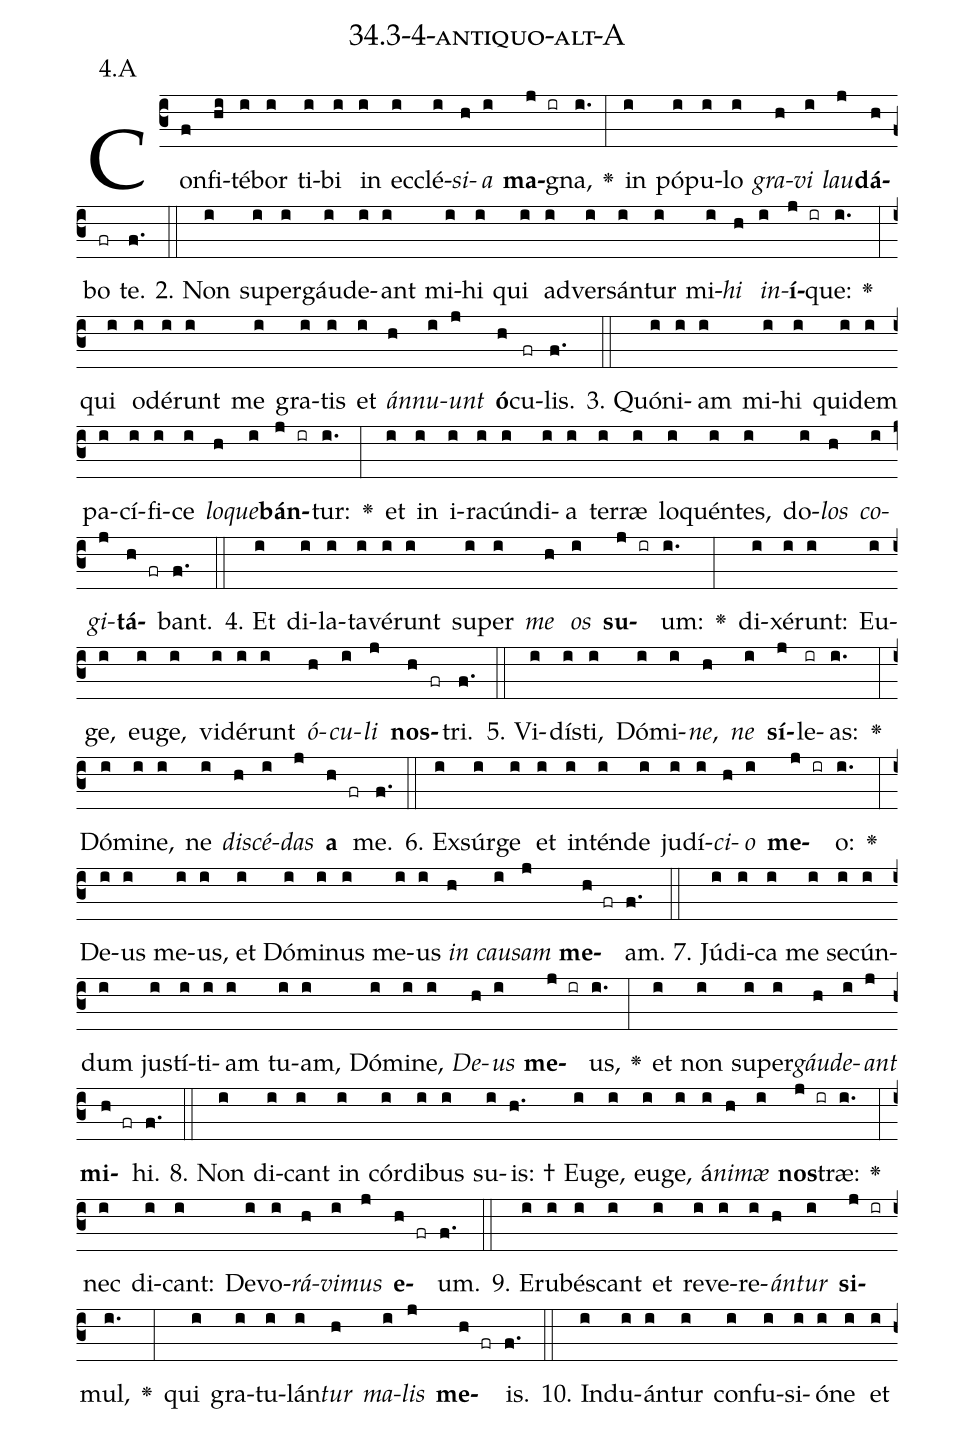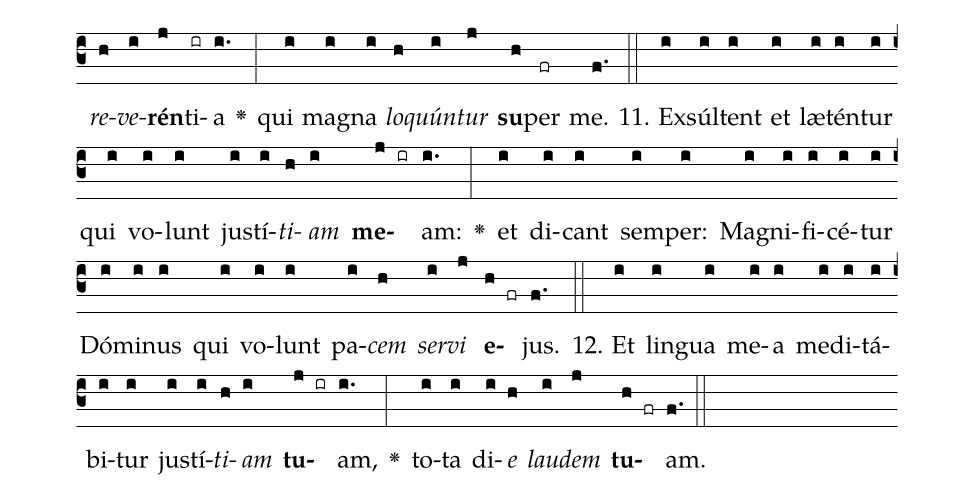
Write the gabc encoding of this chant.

name: 34.3-4-antiquo-alt-A;
annotation: 4.A;
%%
(c3)Con(f)fi(hi)té(i)bor(i) ti(i)bi(i) in(i) ec(i)clé(i)<i>si</i>(h)<i>a</i>(i) <b>ma</b>(j ir)gna,(i.) <v>\greheightstar</v>(:) in(i) pó(i)pu(i)lo(i) <i>gra</i>(h)<i>vi</i>(i) <i>lau</i>(j)<b>dá</b>(h)bo(fr) te.(f.) (::)
2. Non(i) su(i)per(i)gáu(i)de(i)ant(i) mi(i)hi(i) qui(i) ad(i)ver(i)sán(i)tur(i) mi(i)<i>hi</i>(h) <i>in</i>(i)<b>í</b>(j ir)que:(i.) <v>\greheightstar</v>(:) qui(i) o(i)dé(i)runt(i) me(i) gra(i)tis(i) et(i) <i>án</i>(h)<i>nu</i>(i)<i>unt</i>(j) <b>ó</b>(h)cu(fr)lis.(f.) (::)
3. Quón(i)i(i)am(i) mi(i)hi(i) qui(i)dem(i) pa(i)cí(i)fi(i)ce(i) <i>lo</i>(h)<i>que</i>(i)<b>bán</b>(j ir)tur:(i.) <v>\greheightstar</v>(:) et(i) in(i) i(i)ra(i)cún(i)di(i)a(i) ter(i)ræ(i) lo(i)quén(i)tes,(i) do(i)<i>los</i>(h) <i>co</i>(i)<i>gi</i>(j)<b>tá</b>(h fr)bant.(f.) (::)
4. Et(i) di(i)la(i)ta(i)vé(i)runt(i) su(i)per(i) <i>me</i>(h) <i>os</i>(i) <b>su</b>(j ir)um:(i.) <v>\greheightstar</v>(:) di(i)xé(i)runt:(i) Eu(i)ge,(i) eu(i)ge,(i) vi(i)dé(i)runt(i) <i>ó</i>(h)<i>cu</i>(i)<i>li</i>(j) <b>nos</b>(h fr)tri.(f.) (::)
5. Vi(i)dís(i)ti,(i) Dó(i)mi(i)<i>ne</i>,(h) <i>ne</i>(i) <b>sí</b>(j)le(ir)as:(i.) <v>\greheightstar</v>(:) Dó(i)mi(i)ne,(i) ne(i) <i>di</i>(h)<i>scé</i>(i)<i>das</i>(j) <b>a</b>(h fr) me.(f.) (::)
6. Ex(i)súr(i)ge(i) et(i) in(i)tén(i)de(i) ju(i)dí(i)<i>ci</i>(h)<i>o</i>(i) <b>me</b>(j ir)o:(i.) <v>\greheightstar</v>(:) De(i)us(i) me(i)us,(i) et(i) Dó(i)mi(i)nus(i) me(i)us(i) <i>in</i>(h) <i>cau</i>(i)<i>sam</i>(j) <b>me</b>(h fr)am.(f.) (::)
7. Jú(i)di(i)ca(i) me(i) se(i)cún(i)dum(i) jus(i)tí(i)ti(i)am(i) tu(i)am,(i) Dó(i)mi(i)ne,(i) <i>De</i>(h)<i>us</i>(i) <b>me</b>(j ir)us,(i.) <v>\greheightstar</v>(:) et(i) non(i) su(i)per(i)<i>gáu</i>(h)<i>de</i>(i)<i>ant</i>(j) <b>mi</b>(h fr)hi.(f.) (::)
8. Non(i) di(i)cant(i) in(i) cór(i)di(i)bus(i) su(i)is: †(h.) Eu(i)ge,(i) eu(i)ge,(i) á(i)<i>ni</i>(h)<i>mæ</i>(i) <b>nos</b>(j ir)træ:(i.) <v>\greheightstar</v>(:) nec(i) di(i)cant:(i) De(i)vo(i)<i>rá</i>(h)<i>vi</i>(i)<i>mus</i>(j) <b>e</b>(h fr)um.(f.) (::)
9. E(i)ru(i)bés(i)cant(i) et(i) re(i)ve(i)re(i)<i>án</i>(h)<i>tur</i>(i) <b>si</b>(j ir)mul,(i.) <v>\greheightstar</v>(:) qui(i) gra(i)tu(i)lán(i)<i>tur</i>(h) <i>ma</i>(i)<i>lis</i>(j) <b>me</b>(h fr)is.(f.) (::)
10. Ind(i)u(i)án(i)tur(i) con(i)fu(i)si(i)ó(i)ne(i) et(i) <i>re</i>(h)<i>ve</i>(i)<b>rén</b>(j)ti(ir)a(i.) <v>\greheightstar</v>(:) qui(i) ma(i)gna(i) <i>lo</i>(h)<i>quún</i>(i)<i>tur</i>(j) <b>su</b>(h)per(fr) me.(f.) (::)
11. Ex(i)súl(i)tent(i) et(i) læ(i)tén(i)tur(i) qui(i) vo(i)lunt(i) jus(i)tí(i)<i>ti</i>(h)<i>am</i>(i) <b>me</b>(j ir)am:(i.) <v>\greheightstar</v>(:) et(i) di(i)cant(i) sem(i)per:(i) Ma(i)gni(i)fi(i)cé(i)tur(i) Dó(i)mi(i)nus(i) qui(i) vo(i)lunt(i) pa(i)<i>cem</i>(h) <i>ser</i>(i)<i>vi</i>(j) <b>e</b>(h fr)jus.(f.) (::)
12. Et(i) lin(i)gua(i) me(i)a(i) me(i)di(i)tá(i)bi(i)tur(i) jus(i)tí(i)<i>ti</i>(h)<i>am</i>(i) <b>tu</b>(j ir)am,(i.) <v>\greheightstar</v>(:) to(i)ta(i) di(i)<i>e</i>(h) <i>lau</i>(i)<i>dem</i>(j) <b>tu</b>(h fr)am.(f.) (::)
